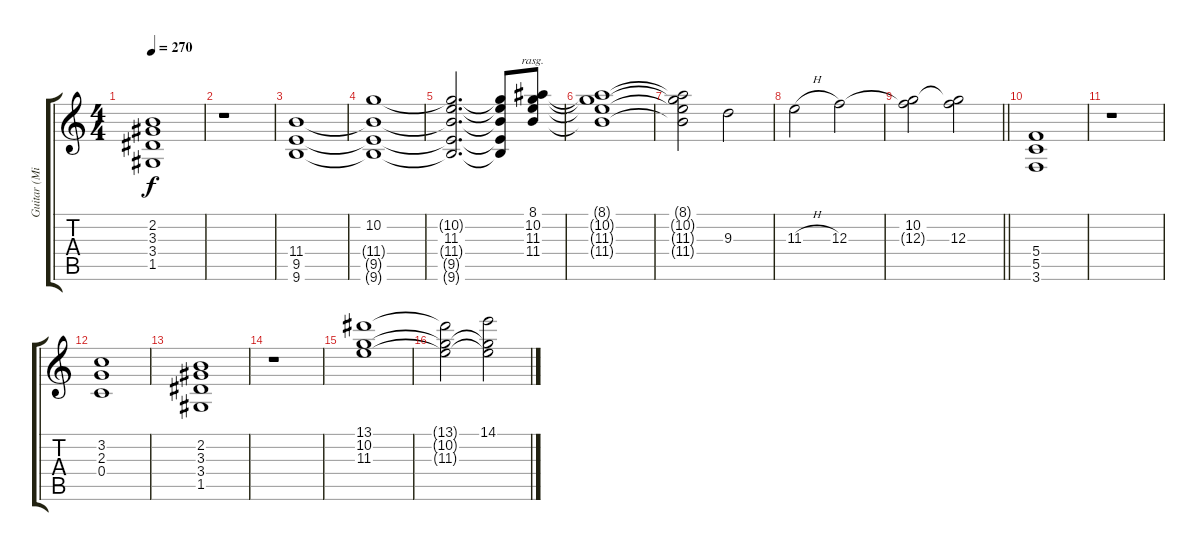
\track ("Guitar (Mika)" "Guitar (Mi") {instrument overdrivenguitar}
\staff {score tabs}
\tuning (D4 A3 F3 C3 G2 D2) {hide}
\ts (4 4)
\tempo 270
\clef g2
\ks c
(2.2 3.3 3.4 1.5).1{dy f} |
r.1 |
(11.4 9.5 9.6).1 |
(10.2 11.4{t} 9.5{t} 9.6{t}).1 |
(10.2{t} 11.3 11.4{t} 9.5{t} 9.6{t}).2{d} (10.2{t} 11.3{t} 11.4{t} 9.5{t} 9.6{t}).8 (8.1 10.2 11.3 11.4).8{rasg ii} |
(8.1{t} 10.2{t} 11.3{t} 11.4{t}).1 |
(8.1{t} 10.2{t} 11.3{t} 11.4{t}).2 9.3.2 |
11.3{h}.2 12.3.2 |
\barLineRight lightlight
(10.2 12.3{t}).2 (10.2{t} 12.3).2 |
(5.4 5.5 3.6).1 |
r.1 |
(3.2 2.3 0.4).1 |
(2.2 3.3 3.4 1.5).1 |
r.1 |
(13.1 10.2 11.3).1 |
(13.1{t} 10.2{t} 11.3{t}).2 (14.1 10.2{t} 11.3{t}).2
